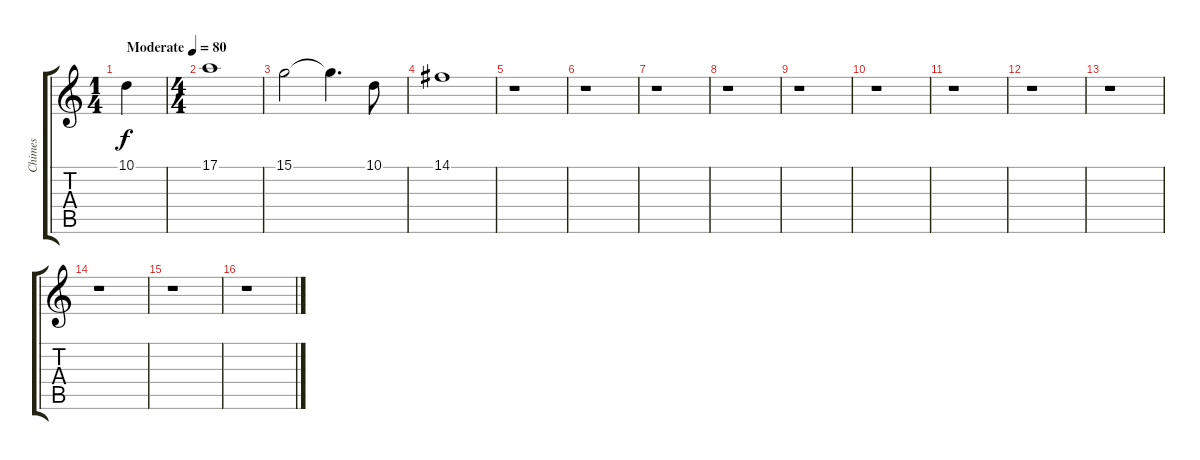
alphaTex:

\track ("Chimes" "Chimes") {instrument electricpiano1}
\staff {score tabs}
\tuning (E4 B3 G3 D3 A2 E2) {hide}
\ts (1 4)
\tempo (80 "Moderate")
\clef g2
\ks c
10.1.4{dy f instrument electricpiano1} |
\ts (4 4)
17.1.1 |
15.1.2 15.1{t}.4{d} 10.1.8 |
14.1.1 |
r.1 |
r.1 |
r.1 |
r.1 |
r.1 |
r.1 |
r.1 |
r.1 |
r.1 |
r.1 |
r.1 |
r.1
